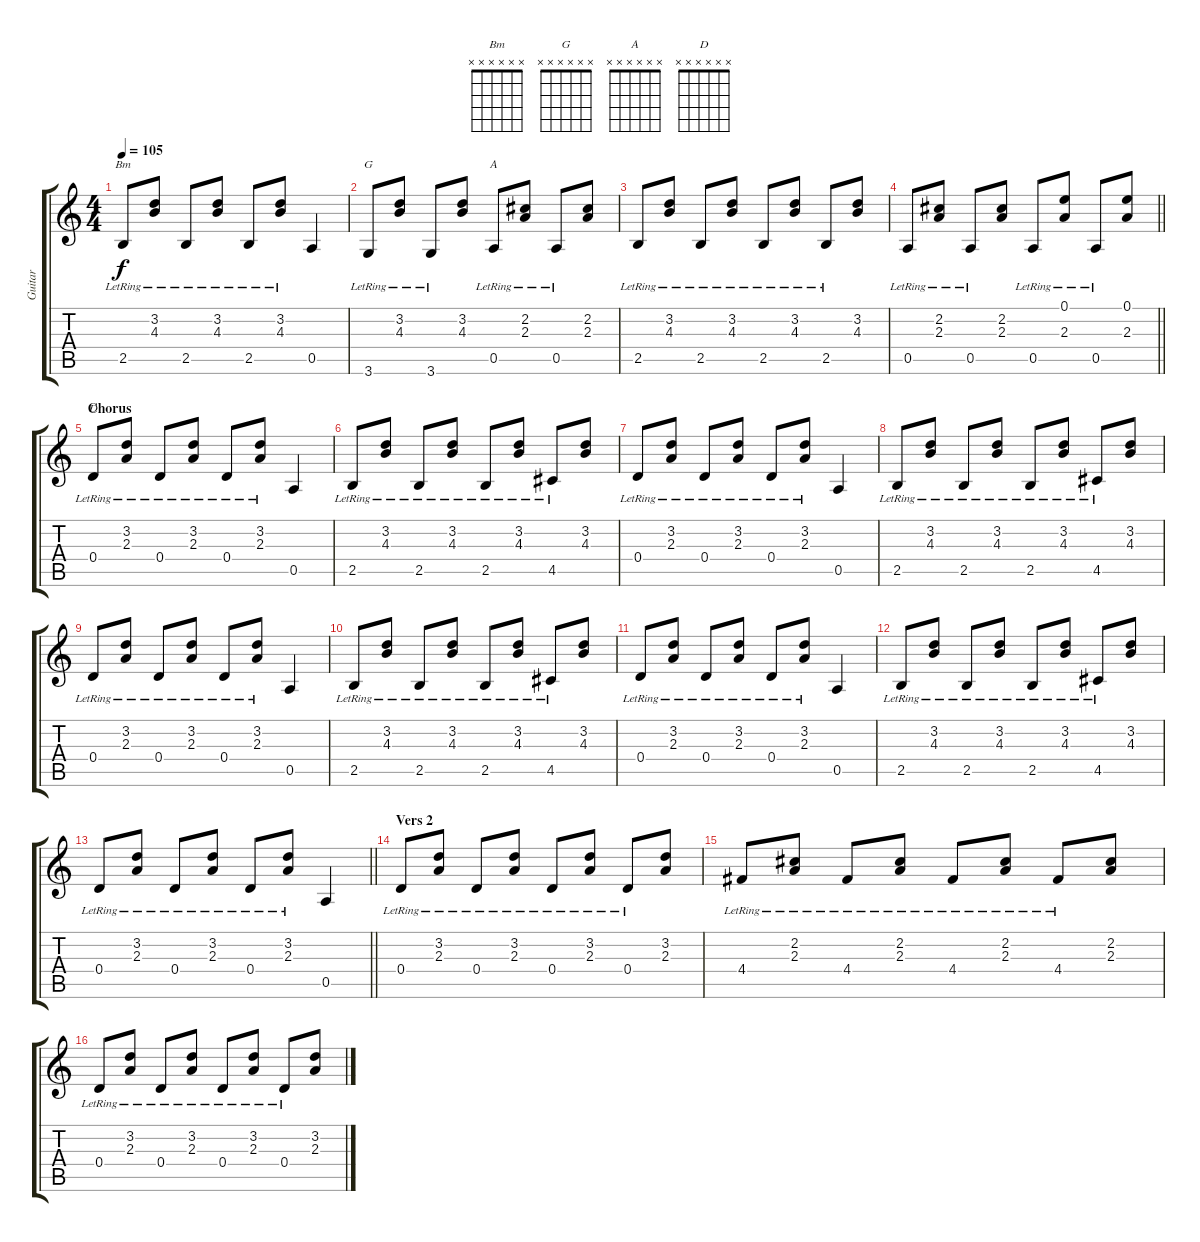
\track ("Guitar" "Guitar") {instrument acousticguitarsteel}
\staff {score tabs}
\tuning (E4 B3 G3 D3 A2 E2) {hide}
\chord ("Bm" x x x x x x)
\chord ("G" x x x x x x)
\chord ("A" x x x x x x)
\chord ("D" x x x x x x)
\ts (4 4)
\tempo 105
\clef g2
\ks c
2.5{lr}.8{ch "Bm" dy f} (3.2{lr} 4.3{lr}).8 2.5{lr}.8 (3.2{lr} 4.3{lr}).8 2.5{lr}.8 (3.2{lr} 4.3{lr}).8 0.5.4 |
3.6{lr}.8{ch "G"} (3.2{lr} 4.3{lr}).8 3.6{lr}.8 (3.2 4.3).8 0.5{lr}.8{ch "A"} (2.2{lr} 2.3{lr}).8 0.5{lr}.8 (2.2 2.3).8 |
2.5{lr}.8 (3.2{lr} 4.3{lr}).8 2.5{lr}.8 (3.2{lr} 4.3{lr}).8 2.5{lr}.8 (3.2{lr} 4.3{lr}).8 2.5{lr}.8 (3.2 4.3).8 |
\barLineRight lightlight
0.5{lr}.8 (2.2{lr} 2.3{lr}).8 0.5{lr}.8 (2.2 2.3).8 0.5{lr}.8 (0.1{lr} 2.3{lr}).8 0.5{lr}.8 (0.1 2.3).8 |
\section ("" "Chorus")
0.4{lr}.8{ch "D"} (3.2{lr} 2.3{lr}).8 0.4{lr}.8 (3.2{lr} 2.3{lr}).8 0.4{lr}.8 (3.2{lr} 2.3{lr}).8 0.5.4 |
2.5{lr}.8 (3.2{lr} 4.3{lr}).8 2.5{lr}.8 (3.2{lr} 4.3{lr}).8 2.5{lr}.8 (3.2{lr} 4.3{lr}).8 4.5{lr}.8 (3.2 4.3).8 |
0.4{lr}.8 (3.2{lr} 2.3{lr}).8 0.4{lr}.8 (3.2{lr} 2.3{lr}).8 0.4{lr}.8 (3.2{lr} 2.3{lr}).8 0.5.4 |
2.5{lr}.8 (3.2{lr} 4.3{lr}).8 2.5{lr}.8 (3.2{lr} 4.3{lr}).8 2.5{lr}.8 (3.2{lr} 4.3{lr}).8 4.5{lr}.8 (3.2 4.3).8 |
0.4{lr}.8 (3.2{lr} 2.3{lr}).8 0.4{lr}.8 (3.2{lr} 2.3{lr}).8 0.4{lr}.8 (3.2{lr} 2.3{lr}).8 0.5.4 |
2.5{lr}.8 (3.2{lr} 4.3{lr}).8 2.5{lr}.8 (3.2{lr} 4.3{lr}).8 2.5{lr}.8 (3.2{lr} 4.3{lr}).8 4.5{lr}.8 (3.2 4.3).8 |
0.4{lr}.8 (3.2{lr} 2.3{lr}).8 0.4{lr}.8 (3.2{lr} 2.3{lr}).8 0.4{lr}.8 (3.2{lr} 2.3{lr}).8 0.5.4 |
2.5{lr}.8 (3.2{lr} 4.3{lr}).8 2.5{lr}.8 (3.2{lr} 4.3{lr}).8 2.5{lr}.8 (3.2{lr} 4.3{lr}).8 4.5{lr}.8 (3.2 4.3).8 |
\barLineRight lightlight
0.4{lr}.8 (3.2{lr} 2.3{lr}).8 0.4{lr}.8 (3.2{lr} 2.3{lr}).8 0.4{lr}.8 (3.2{lr} 2.3{lr}).8 0.5.4 |
\section ("" "Vers 2")
0.4{lr}.8 (3.2{lr} 2.3{lr}).8 0.4{lr}.8 (3.2{lr} 2.3{lr}).8 0.4{lr}.8 (3.2{lr} 2.3{lr}).8 0.4{lr}.8 (3.2 2.3).8 |
4.4{lr}.8 (2.2{lr} 2.3{lr}).8 4.4{lr}.8 (2.2{lr} 2.3{lr}).8 4.4{lr}.8 (2.2{lr} 2.3{lr}).8 4.4{lr}.8 (2.2 2.3).8 |
0.4{lr}.8 (3.2{lr} 2.3{lr}).8 0.4{lr}.8 (3.2{lr} 2.3{lr}).8 0.4{lr}.8 (3.2{lr} 2.3{lr}).8 0.4{lr}.8 (3.2 2.3).8
